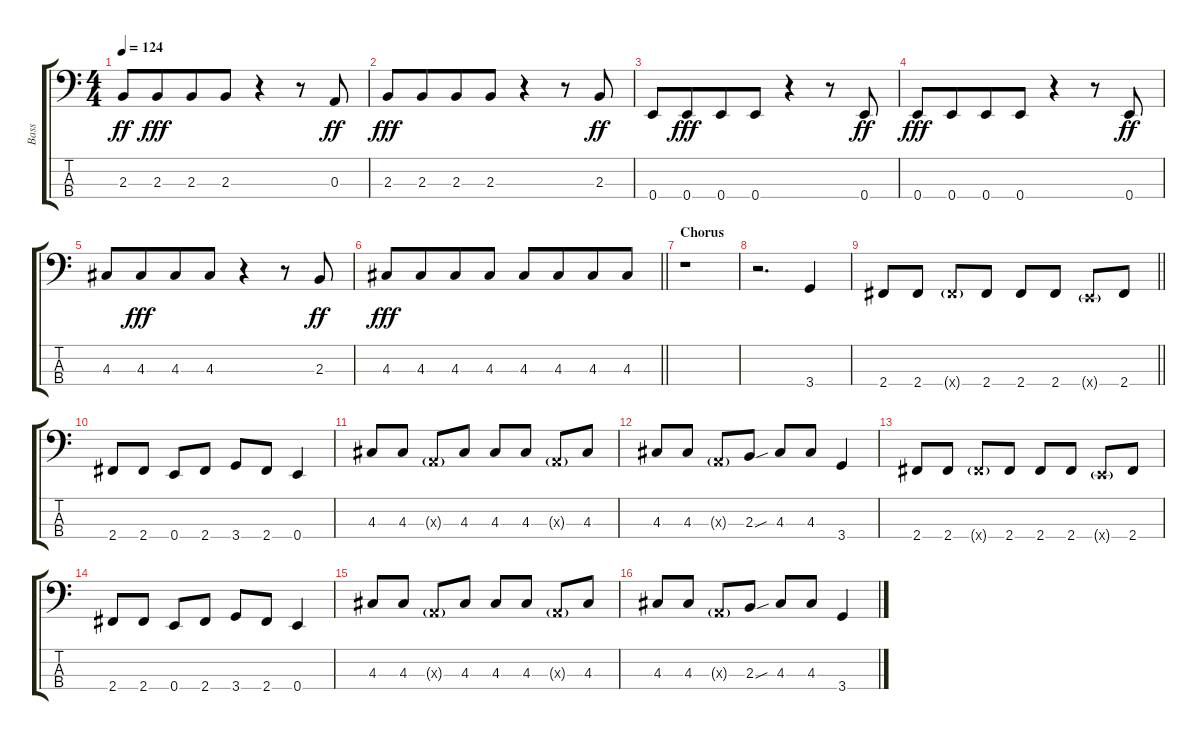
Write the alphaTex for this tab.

\track ("Bass" "Bass") {instrument electricbassfinger}
\staff {score tabs}
\tuning (G2 D2 A1 E1) {hide}
\ts (4 4)
\tempo 124
\clef f4
\ks c
2.3.8{dy ff} 2.3.8{dy fff beam merge} 2.3.8 2.3.8 r.4 r.8 0.3.8{dy ff} |
2.3.8{dy fff} 2.3.8{beam merge} 2.3.8 2.3.8 r.4 r.8 2.3.8{dy ff} |
0.4.8 0.4.8{dy fff beam merge} 0.4.8 0.4.8 r.4 r.8 0.4.8{dy ff} |
0.4.8{dy fff} 0.4.8{beam merge} 0.4.8 0.4.8 r.4 r.8 0.4.8{dy ff} |
4.3.8 4.3.8{dy fff beam merge} 4.3.8 4.3.8 r.4 r.8 2.3.8{dy ff} |
\barLineRight lightlight
4.3.8{dy fff} 4.3.8{beam merge} 4.3.8 4.3.8 4.3.8 4.3.8{beam merge} 4.3.8 4.3.8 |
\section ("" "Chorus")
r.1 |
r.2{d} 3.4.4 |
\barLineRight lightlight
2.4.8 2.4.8 2.4{g x}.8 2.4.8 2.4.8 2.4.8 0.4{g x}.8 2.4.8 |
\section ("" "")
2.4.8 2.4.8 0.4.8 2.4.8 3.4.8 2.4.8 0.4.4 |
4.3.8 4.3.8 0.3{g x}.8 4.3.8 4.3.8 4.3.8 0.3{g x}.8 4.3.8 |
4.3.8 4.3.8 0.3{g x}.8 2.3{sou}.8 4.3.8 4.3.8 3.4.4 |
2.4.8 2.4.8 2.4{g x}.8 2.4.8 2.4.8 2.4.8 0.4{g x}.8 2.4.8 |
2.4.8 2.4.8 0.4.8 2.4.8 3.4.8 2.4.8 0.4.4 |
4.3.8 4.3.8 0.3{g x}.8 4.3.8 4.3.8 4.3.8 0.3{g x}.8 4.3.8 |
4.3.8 4.3.8 0.3{g x}.8 2.3{sou}.8 4.3.8 4.3.8 3.4.4
